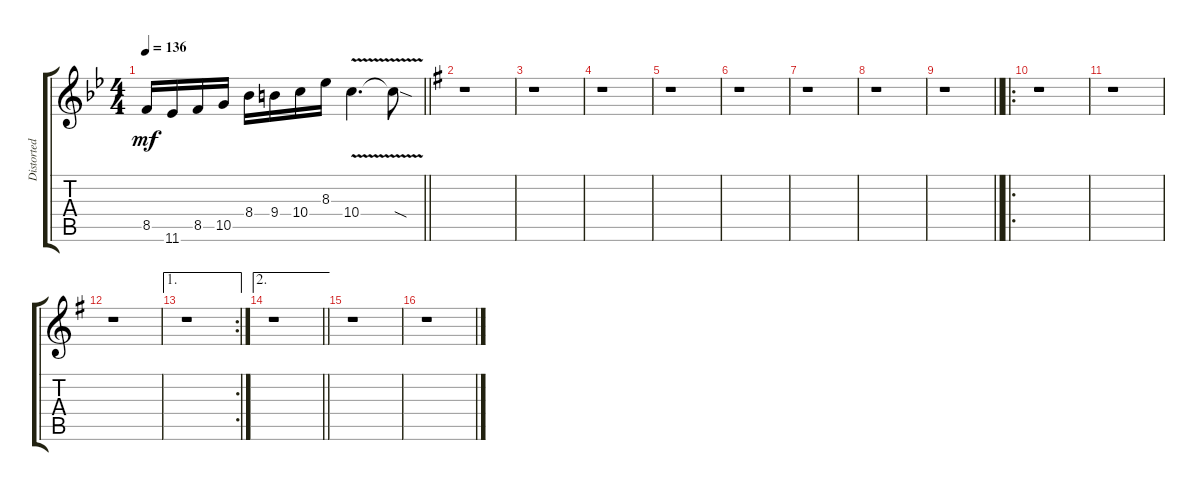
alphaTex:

\track ("Distorted [Lead]" "Distorted ") {instrument overdrivenguitar}
\staff {score tabs}
\tuning (E4 B3 G3 D3 A2 E2) {hide}
\ts (4 4)
\tempo 136
\clef g2
\barLineRight lightlight
\ks bb
8.5.16{dy mf} 11.6.16 8.5.16 10.5.16 8.4.16 9.4.16 10.4.16 8.3.16 10.4{v}.4{d} 10.4{sod t}.8 |
\ks g
r.1 |
r.1 |
r.1 |
r.1 |
r.1 |
r.1 |
r.1 |
\barLineRight lightlight
r.1 |
\ro
r.1 |
r.1 |
r.1 |
\ae 1
\rc 2
r.1 |
\ae 2
\barLineRight lightlight
r.1 |
r.1 |
r.1
